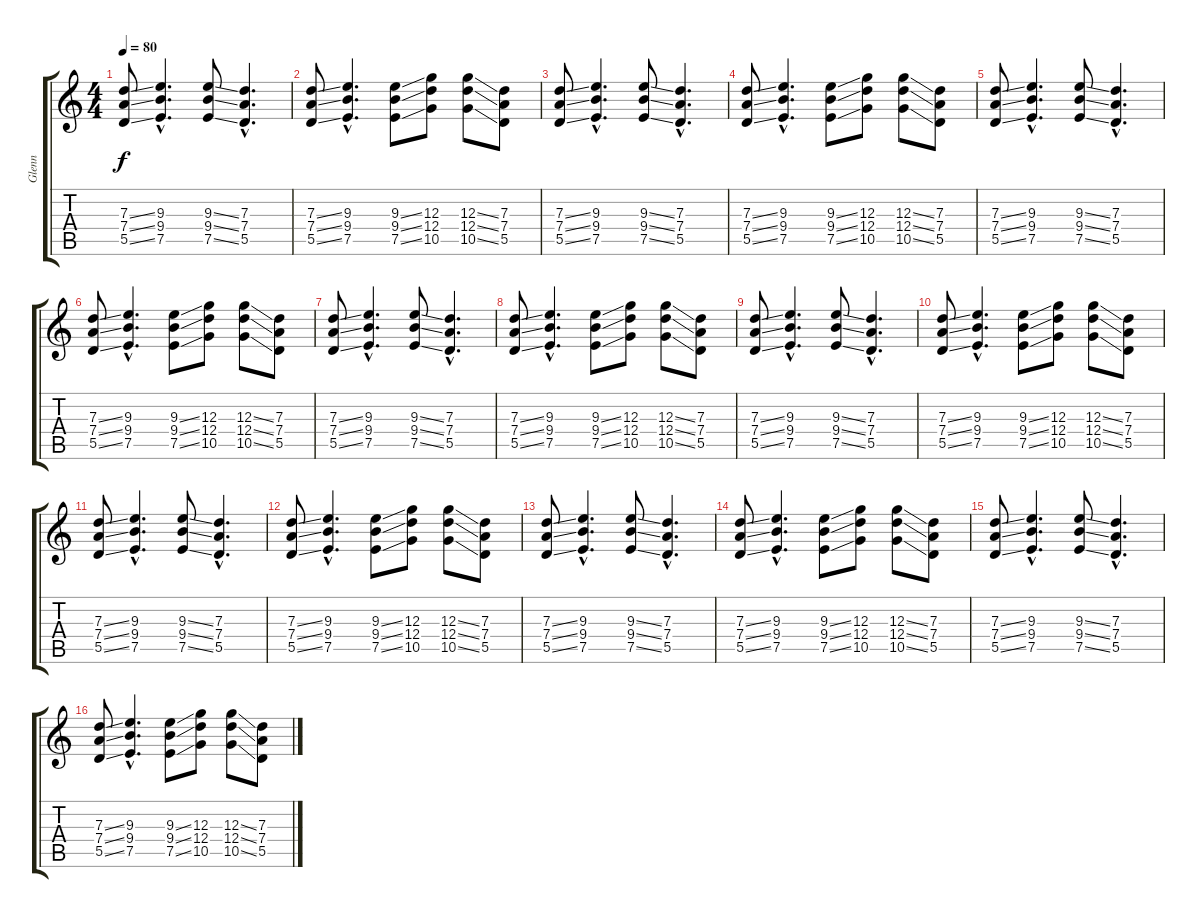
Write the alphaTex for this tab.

\track ("Glenn" "Glenn") {instrument distortionguitar}
\staff {score tabs}
\tuning (E4 B3 G3 D3 A2 E2) {hide}
\ts (4 4)
\tempo 80
\clef g2
\ks c
(7.3{ss} 7.4{ss} 5.5{ss}).8{dy f volume 10 balance 8 instrument electricguitarjazz} (9.3{hac} 9.4{hac} 7.5{hac}).4{d} (9.3{ss} 9.4{ss} 7.5{ss}).8 (7.3{hac} 7.4{hac} 5.5{hac}).4{d} |
(7.3{ss} 7.4{ss} 5.5{ss}).8 (9.3{hac} 9.4{hac} 7.5{hac}).4{d} (9.3{ss} 9.4{ss} 7.5{ss}).8 (12.3 12.4 10.5).8 (12.3{ss} 12.4{ss} 10.5{ss}).8 (7.3 7.4 5.5).8 |
(7.3{ss} 7.4{ss} 5.5{ss}).8 (9.3{hac} 9.4{hac} 7.5{hac}).4{d} (9.3{ss} 9.4{ss} 7.5{ss}).8 (7.3{hac} 7.4{hac} 5.5{hac}).4{d} |
(7.3{ss} 7.4{ss} 5.5{ss}).8 (9.3{hac} 9.4{hac} 7.5{hac}).4{d} (9.3{ss} 9.4{ss} 7.5{ss}).8 (12.3 12.4 10.5).8 (12.3{ss} 12.4{ss} 10.5{ss}).8 (7.3 7.4 5.5).8 |
(7.3{ss} 7.4{ss} 5.5{ss}).8 (9.3{hac} 9.4{hac} 7.5{hac}).4{d} (9.3{ss} 9.4{ss} 7.5{ss}).8 (7.3{hac} 7.4{hac} 5.5{hac}).4{d} |
(7.3{ss} 7.4{ss} 5.5{ss}).8 (9.3{hac} 9.4{hac} 7.5{hac}).4{d} (9.3{ss} 9.4{ss} 7.5{ss}).8 (12.3 12.4 10.5).8 (12.3{ss} 12.4{ss} 10.5{ss}).8 (7.3 7.4 5.5).8 |
(7.3{ss} 7.4{ss} 5.5{ss}).8 (9.3{hac} 9.4{hac} 7.5{hac}).4{d} (9.3{ss} 9.4{ss} 7.5{ss}).8 (7.3{hac} 7.4{hac} 5.5{hac}).4{d} |
(7.3{ss} 7.4{ss} 5.5{ss}).8 (9.3{hac} 9.4{hac} 7.5{hac}).4{d} (9.3{ss} 9.4{ss} 7.5{ss}).8 (12.3 12.4 10.5).8 (12.3{ss} 12.4{ss} 10.5{ss}).8 (7.3 7.4 5.5).8 |
(7.3{ss} 7.4{ss} 5.5{ss}).8{instrument electricguitarjazz} (9.3{hac} 9.4{hac} 7.5{hac}).4{d} (9.3{ss} 9.4{ss} 7.5{ss}).8 (7.3{hac} 7.4{hac} 5.5{hac}).4{d} |
(7.3{ss} 7.4{ss} 5.5{ss}).8 (9.3{hac} 9.4{hac} 7.5{hac}).4{d} (9.3{ss} 9.4{ss} 7.5{ss}).8 (12.3 12.4 10.5).8 (12.3{ss} 12.4{ss} 10.5{ss}).8 (7.3 7.4 5.5).8 |
(7.3{ss} 7.4{ss} 5.5{ss}).8 (9.3{hac} 9.4{hac} 7.5{hac}).4{d} (9.3{ss} 9.4{ss} 7.5{ss}).8 (7.3{hac} 7.4{hac} 5.5{hac}).4{d} |
(7.3{ss} 7.4{ss} 5.5{ss}).8 (9.3{hac} 9.4{hac} 7.5{hac}).4{d} (9.3{ss} 9.4{ss} 7.5{ss}).8 (12.3 12.4 10.5).8 (12.3{ss} 12.4{ss} 10.5{ss}).8 (7.3 7.4 5.5).8 |
(7.3{ss} 7.4{ss} 5.5{ss}).8 (9.3{hac} 9.4{hac} 7.5{hac}).4{d} (9.3{ss} 9.4{ss} 7.5{ss}).8 (7.3{hac} 7.4{hac} 5.5{hac}).4{d} |
(7.3{ss} 7.4{ss} 5.5{ss}).8 (9.3{hac} 9.4{hac} 7.5{hac}).4{d} (9.3{ss} 9.4{ss} 7.5{ss}).8 (12.3 12.4 10.5).8 (12.3{ss} 12.4{ss} 10.5{ss}).8 (7.3 7.4 5.5).8 |
(7.3{ss} 7.4{ss} 5.5{ss}).8 (9.3{hac} 9.4{hac} 7.5{hac}).4{d} (9.3{ss} 9.4{ss} 7.5{ss}).8 (7.3{hac} 7.4{hac} 5.5{hac}).4{d} |
(7.3{ss} 7.4{ss} 5.5{ss}).8 (9.3{hac} 9.4{hac} 7.5{hac}).4{d} (9.3{ss} 9.4{ss} 7.5{ss}).8 (12.3 12.4 10.5).8 (12.3{ss} 12.4{ss} 10.5{ss}).8 (7.3 7.4 5.5).8
